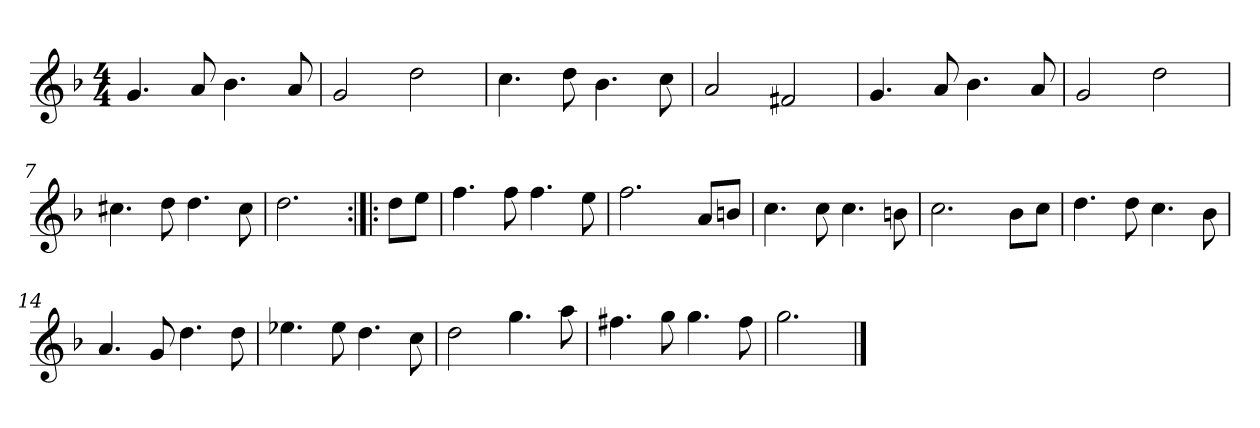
**kern
*part1
*staff1
*clefG2
*k[b-]
*G:dor
*M4/4
*MM120
=1
4.g
8a
4.b-
8a
=2
2g
2dd
=3
4.cc
8dd
4.b-
8cc
=4
2a
2f#X
=5
4.g
8a
4.b-
8a
=6
2g
2dd
=7
4.cc#X
8dd
4.dd
8cc#
=8
2.dd
=:|!|:
8dd\L
8ee\J
=9
4.ff
8ff
4.ff
8ee
=10
2.ff
8a/L
8bn/J
=11
4.cc
8cc
4.cc
8bn
=12
2.cc
8b-\L
8cc\J
=13
4.dd
8dd
4.cc
8b-
=14
4.a
8g
4.dd
8dd
=15
4.ee-X
8ee-
4.dd
8cc
=16
2dd
4.gg
8aa
=17
4.ff#X
8gg
4.gg
8ff#
=18
2.gg
==
*-
